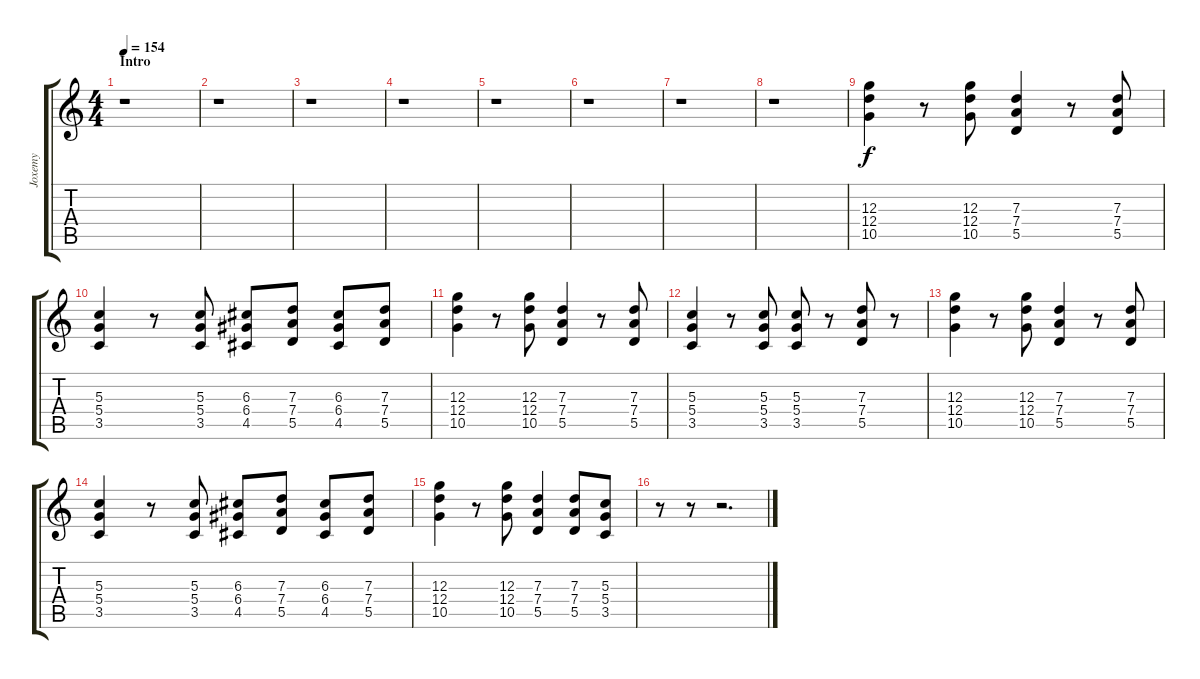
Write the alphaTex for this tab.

\track ("Joxemy" "Joxemy") {instrument overdrivenguitar}
\staff {score tabs}
\tuning (E4 B3 G3 D3 A2 E2) {hide}
\ts (4 4)
\section ("" "Intro")
\tempo 154
\clef g2
\ks c
r.1{dy f instrument overdrivenguitar} |
r.1 |
r.1 |
r.1 |
r.1 |
r.1 |
r.1 |
r.1 |
(12.3 12.4 10.5).4 r.8 (12.3 12.4 10.5).8 (7.3 7.4 5.5).4 r.8 (7.3 7.4 5.5).8 |
(5.3 5.4 3.5).4 r.8 (5.3 5.4 3.5).8 (6.3 6.4 4.5).8 (7.3 7.4 5.5).8 (6.3 6.4 4.5).8 (7.3 7.4 5.5).8 |
(12.3 12.4 10.5).4 r.8 (12.3 12.4 10.5).8 (7.3 7.4 5.5).4 r.8 (7.3 7.4 5.5).8 |
(5.3 5.4 3.5).4 r.8 (5.3 5.4 3.5).8 (5.3 5.4 3.5).8 r.8 (7.3 7.4 5.5).8 r.8 |
(12.3 12.4 10.5).4 r.8 (12.3 12.4 10.5).8 (7.3 7.4 5.5).4 r.8 (7.3 7.4 5.5).8 |
(5.3 5.4 3.5).4 r.8 (5.3 5.4 3.5).8 (6.3 6.4 4.5).8 (7.3 7.4 5.5).8 (6.3 6.4 4.5).8 (7.3 7.4 5.5).8 |
(12.3 12.4 10.5).4 r.8 (12.3 12.4 10.5).8 (7.3 7.4 5.5).4 (7.3 7.4 5.5).8 (5.3 5.4 3.5).8 |
r.8 r.8 r.2{d}
